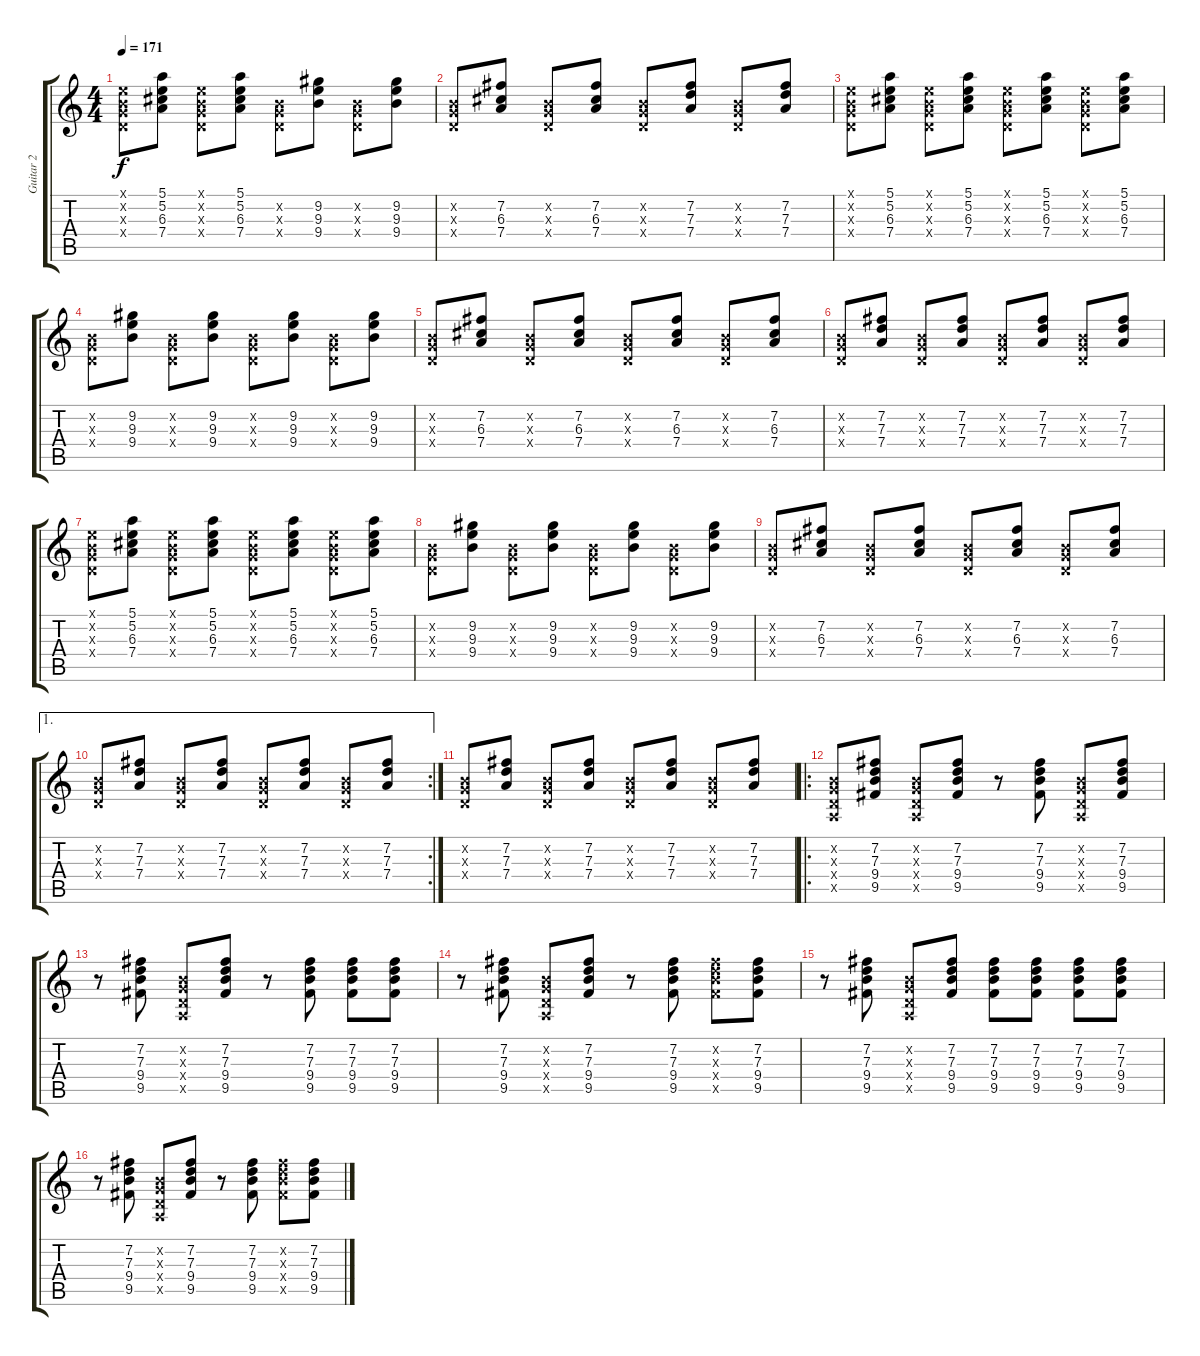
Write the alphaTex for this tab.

\track ("Guitar 2" "Guitar 2") {instrument electricguitarclean}
\staff {score tabs}
\tuning (E4 B3 G3 D3 A2 E2) {hide}
\ts (4 4)
\tempo 171
\clef g2
\ks c
(0.1{x} 0.2{x} 0.3{x} 0.4{x}).8{dy f} (5.1 5.2 6.3 7.4).8 (0.1{x} 0.2{x} 0.3{x} 0.4{x}).8 (5.1 5.2 6.3 7.4).8 (0.2{x} 0.3{x} 0.4{x}).8 (9.2 9.3 9.4).8 (0.2{x} 0.3{x} 0.4{x}).8 (9.2 9.3 9.4).8 |
(0.2{x} 0.3{x} 0.4{x}).8 (7.2 6.3 7.4).8 (0.2{x} 0.3{x} 0.4{x}).8 (7.2 6.3 7.4).8 (0.2{x} 0.3{x} 0.4{x}).8 (7.2 7.3 7.4).8 (0.2{x} 0.3{x} 0.4{x}).8 (7.2 7.3 7.4).8 |
(0.1{x} 0.2{x} 0.3{x} 0.4{x}).8 (5.1 5.2 6.3 7.4).8 (0.1{x} 0.2{x} 0.3{x} 0.4{x}).8 (5.1 5.2 6.3 7.4).8 (0.1{x} 0.2{x} 0.3{x} 0.4{x}).8 (5.1 5.2 6.3 7.4).8 (0.1{x} 0.2{x} 0.3{x} 0.4{x}).8 (5.1 5.2 6.3 7.4).8 |
(0.2{x} 0.3{x} 0.4{x}).8 (9.2 9.3 9.4).8 (0.2{x} 0.3{x} 0.4{x}).8 (9.2 9.3 9.4).8 (0.2{x} 0.3{x} 0.4{x}).8 (9.2 9.3 9.4).8 (0.2{x} 0.3{x} 0.4{x}).8 (9.2 9.3 9.4).8 |
(0.2{x} 0.3{x} 0.4{x}).8 (7.2 6.3 7.4).8 (0.2{x} 0.3{x} 0.4{x}).8 (7.2 6.3 7.4).8 (0.2{x} 0.3{x} 0.4{x}).8 (7.2 6.3 7.4).8 (0.2{x} 0.3{x} 0.4{x}).8 (7.2 6.3 7.4).8 |
(0.2{x} 0.3{x} 0.4{x}).8 (7.2 7.3 7.4).8 (0.2{x} 0.3{x} 0.4{x}).8 (7.2 7.3 7.4).8 (0.2{x} 0.3{x} 0.4{x}).8 (7.2 7.3 7.4).8 (0.2{x} 0.3{x} 0.4{x}).8 (7.2 7.3 7.4).8 |
(0.1{x} 0.2{x} 0.3{x} 0.4{x}).8 (5.1 5.2 6.3 7.4).8 (0.1{x} 0.2{x} 0.3{x} 0.4{x}).8 (5.1 5.2 6.3 7.4).8 (0.1{x} 0.2{x} 0.3{x} 0.4{x}).8 (5.1 5.2 6.3 7.4).8 (0.1{x} 0.2{x} 0.3{x} 0.4{x}).8 (5.1 5.2 6.3 7.4).8 |
(0.2{x} 0.3{x} 0.4{x}).8 (9.2 9.3 9.4).8 (0.2{x} 0.3{x} 0.4{x}).8 (9.2 9.3 9.4).8 (0.2{x} 0.3{x} 0.4{x}).8 (9.2 9.3 9.4).8 (0.2{x} 0.3{x} 0.4{x}).8 (9.2 9.3 9.4).8 |
(0.2{x} 0.3{x} 0.4{x}).8 (7.2 6.3 7.4).8 (0.2{x} 0.3{x} 0.4{x}).8 (7.2 6.3 7.4).8 (0.2{x} 0.3{x} 0.4{x}).8 (7.2 6.3 7.4).8 (0.2{x} 0.3{x} 0.4{x}).8 (7.2 6.3 7.4).8 |
\ae 1
\rc 2
(0.2{x} 0.3{x} 0.4{x}).8 (7.2 7.3 7.4).8 (0.2{x} 0.3{x} 0.4{x}).8 (7.2 7.3 7.4).8 (0.2{x} 0.3{x} 0.4{x}).8 (7.2 7.3 7.4).8 (0.2{x} 0.3{x} 0.4{x}).8 (7.2 7.3 7.4).8 |
(0.2{x} 0.3{x} 0.4{x}).8 (7.2 7.3 7.4).8 (0.2{x} 0.3{x} 0.4{x}).8 (7.2 7.3 7.4).8 (0.2{x} 0.3{x} 0.4{x}).8 (7.2 7.3 7.4).8 (0.2{x} 0.3{x} 0.4{x}).8 (7.2 7.3 7.4).8 |
\ro
(0.2{x} 0.3{x} 0.4{x} 0.5{x}).8 (7.2 7.3 9.4 9.5).8 (0.2{x} 0.3{x} 0.4{x} 0.5{x}).8 (7.2 7.3 9.4 9.5).8 r.8 (7.2 7.3 9.4 9.5).8 (0.2{x} 0.3{x} 0.4{x} 0.5{x}).8 (7.2 7.3 9.4 9.5).8 |
r.8 (7.2 7.3 9.4 9.5).8 (0.2{x} 0.3{x} 0.4{x} 0.5{x}).8 (7.2 7.3 9.4 9.5).8 r.8 (7.2 7.3 9.4 9.5).8 (7.2 7.3 9.4 9.5).8 (7.2 7.3 9.4 9.5).8 |
r.8 (7.2 7.3 9.4 9.5).8 (0.2{x} 0.3{x} 0.4{x} 0.5{x}).8 (7.2 7.3 9.4 9.5).8 r.8 (7.2 7.3 9.4 9.5).8 (7.2{x} 7.3{x} 9.4{x} 9.5{x}).8 (7.2 7.3 9.4 9.5).8 |
r.8 (7.2 7.3 9.4 9.5).8 (0.2{x} 0.3{x} 0.4{x} 0.5{x}).8 (7.2 7.3 9.4 9.5).8 (7.2 7.3 9.4 9.5).8 (7.2 7.3 9.4 9.5).8 (7.2 7.3 9.4 9.5).8 (7.2 7.3 9.4 9.5).8 |
r.8 (7.2 7.3 9.4 9.5).8 (0.2{x} 0.3{x} 0.4{x} 0.5{x}).8 (7.2 7.3 9.4 9.5).8 r.8 (7.2 7.3 9.4 9.5).8 (7.2{x} 7.3{x} 9.4{x} 9.5{x}).8 (7.2 7.3 9.4 9.5).8
